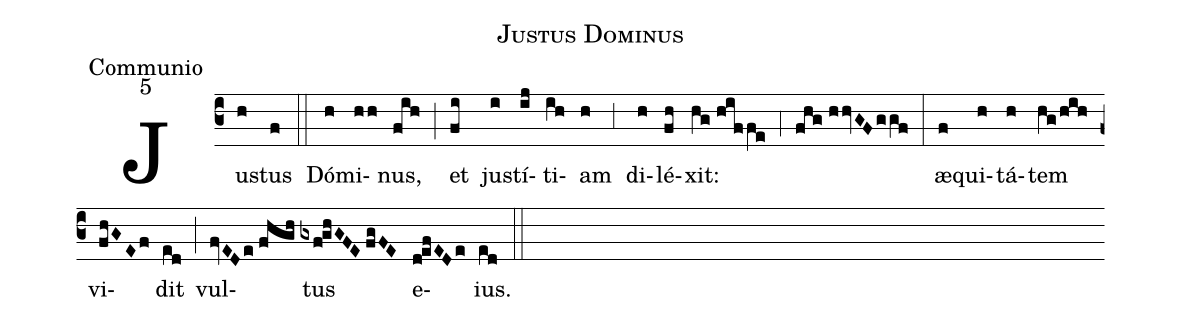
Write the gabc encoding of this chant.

name:Justus Dominus;
office-part:Communio;
mode:5;
%%
(c3) Ju(h)stus(f) (::)
Dó(h)mi(hh)nus,(fih) (;) et(fi) ju(i)stí(ij)ti(ih)am(h) (,3) di(h)lé(fh)xit:(hg//hiffe) (,4) (fhg//hhvGF/ggf) (:)
æ(f)qui(h)tá(h)tem(hg/hih) vi(fhGE/f)dit(ed) (;) vul(fvED/e//fhgh)tus(gxf!ghGFE//fgFE) e(d!efEDe)ius.(ed) (::)
